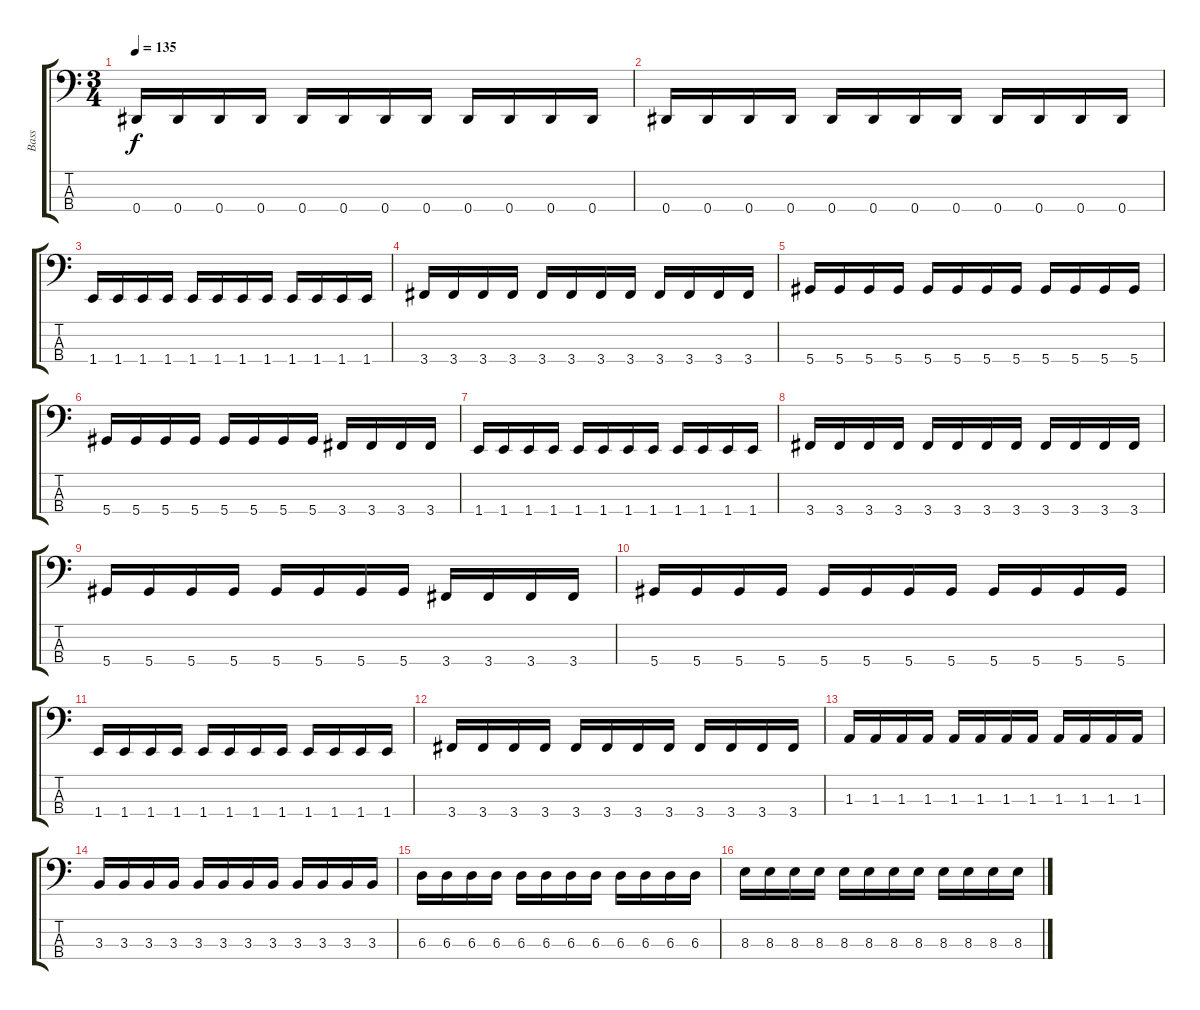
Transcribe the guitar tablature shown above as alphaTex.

\track ("Bass" "Bass") {instrument electricbassfinger}
\staff {score tabs}
\tuning (Gb2 Db2 Ab1 Eb1) {hide}
\ts (3 4)
\tempo 135
\clef f4
\ks c
0.4.16{dy f} 0.4.16 0.4.16 0.4.16 0.4.16 0.4.16 0.4.16 0.4.16 0.4.16 0.4.16 0.4.16 0.4.16 |
0.4.16 0.4.16 0.4.16 0.4.16 0.4.16 0.4.16 0.4.16 0.4.16 0.4.16 0.4.16 0.4.16 0.4.16 |
1.4.16 1.4.16 1.4.16 1.4.16 1.4.16 1.4.16 1.4.16 1.4.16 1.4.16 1.4.16 1.4.16 1.4.16 |
3.4.16 3.4.16 3.4.16 3.4.16 3.4.16 3.4.16 3.4.16 3.4.16 3.4.16 3.4.16 3.4.16 3.4.16 |
5.4.16 5.4.16 5.4.16 5.4.16 5.4.16 5.4.16 5.4.16 5.4.16 5.4.16 5.4.16 5.4.16 5.4.16 |
5.4.16 5.4.16 5.4.16 5.4.16 5.4.16 5.4.16 5.4.16 5.4.16 3.4.16 3.4.16 3.4.16 3.4.16 |
1.4.16 1.4.16 1.4.16 1.4.16 1.4.16 1.4.16 1.4.16 1.4.16 1.4.16 1.4.16 1.4.16 1.4.16 |
3.4.16 3.4.16 3.4.16 3.4.16 3.4.16 3.4.16 3.4.16 3.4.16 3.4.16 3.4.16 3.4.16 3.4.16 |
5.4.16 5.4.16 5.4.16 5.4.16 5.4.16 5.4.16 5.4.16 5.4.16 3.4.16 3.4.16 3.4.16 3.4.16 |
5.4.16 5.4.16 5.4.16 5.4.16 5.4.16 5.4.16 5.4.16 5.4.16 5.4.16 5.4.16 5.4.16 5.4.16 |
1.4.16 1.4.16 1.4.16 1.4.16 1.4.16 1.4.16 1.4.16 1.4.16 1.4.16 1.4.16 1.4.16 1.4.16 |
3.4.16 3.4.16 3.4.16 3.4.16 3.4.16 3.4.16 3.4.16 3.4.16 3.4.16 3.4.16 3.4.16 3.4.16 |
1.3.16 1.3.16 1.3.16 1.3.16 1.3.16 1.3.16 1.3.16 1.3.16 1.3.16 1.3.16 1.3.16 1.3.16 |
3.3.16 3.3.16 3.3.16 3.3.16 3.3.16 3.3.16 3.3.16 3.3.16 3.3.16 3.3.16 3.3.16 3.3.16 |
6.3.16 6.3.16 6.3.16 6.3.16 6.3.16 6.3.16 6.3.16 6.3.16 6.3.16 6.3.16 6.3.16 6.3.16 |
8.3.16 8.3.16 8.3.16 8.3.16 8.3.16 8.3.16 8.3.16 8.3.16 8.3.16 8.3.16 8.3.16 8.3.16
